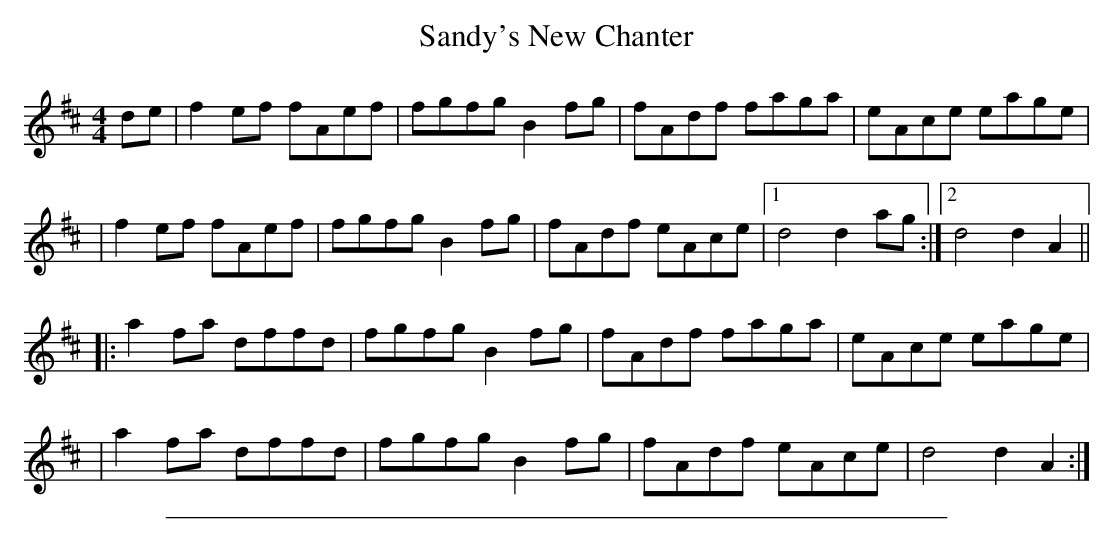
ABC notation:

X:1
T: Sandy's New Chanter
M:4/4
L:1/8
K:D
de | f2ef fAef | fgfg B2fg | fAdf faga | eAce eage |
| f2ef fAef | fgfg B2fg | fAdf eAce |1 d4 d2ag :|2 d4 d2A2 ||
|: a2fa dffd | fgfg B2fg | fAdf faga | eAce eage |
| a2fa dffd | fgfg B2fg | fAdf eAce | d4 d2A2 :|
